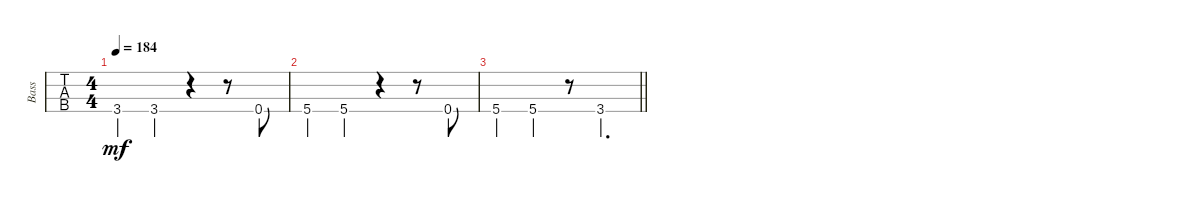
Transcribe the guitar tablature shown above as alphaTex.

\track ("Bass" "Bass") {instrument electricbasspick}
\staff {tabs}
\tuning (G2 D2 A1 E1) {hide}
\ts (4 4)
\tempo 184
\clef f4
\ks c
3.4.4{dy mf} 3.4.4 r.4 r.8 0.4.8 |
5.4.4 5.4.4 r.4 r.8 0.4.8 |
\barLineRight lightlight
5.4.4 5.4.4 r.8 3.4.4{d}
